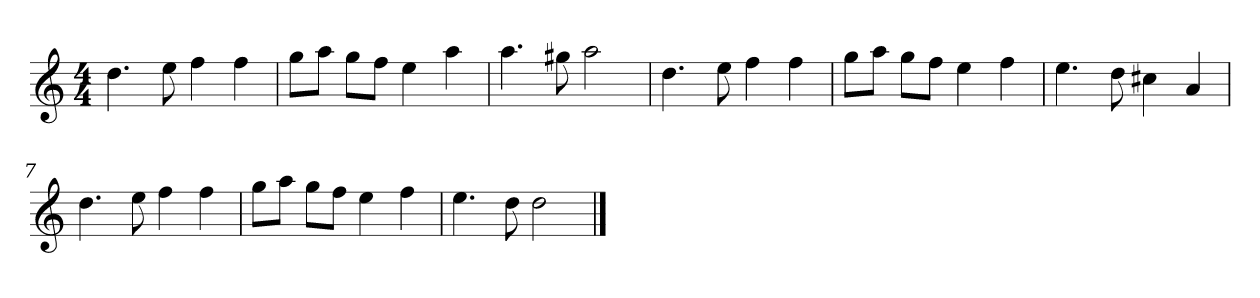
**kern
*part1
*staff1
*k[]
*M4/4
*MM120
=1
4.dd
8ee
4ff
4ff
=2
8ggL
8aaJ
8ggL
8ffJ
4ee
4aa
=3
4.aa
8gg#X
2aa
=4
4.dd
8ee
4ff
4ff
=5
8ggL
8aaJ
8ggL
8ffJ
4ee
4ff
=6
4.ee
8dd
4cc#X
4a
=7
4.dd
8ee
4ff
4ff
=8
8ggL
8aaJ
8ggL
8ffJ
4ee
4ff
=9
4.ee
8dd
2dd
==
*-
